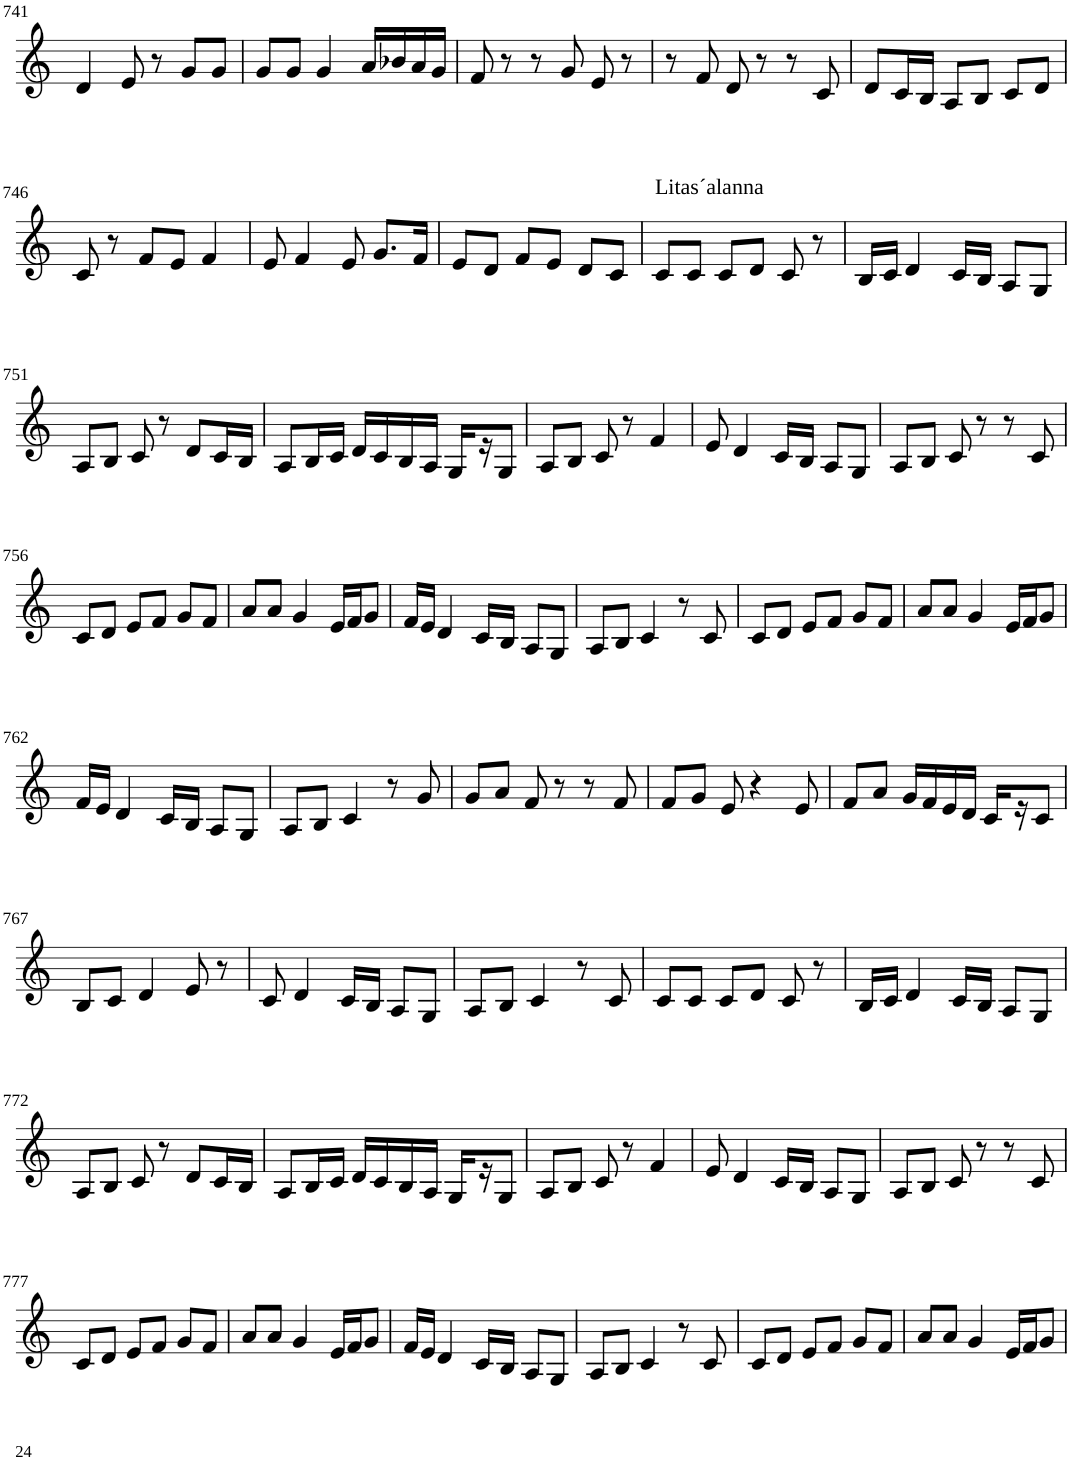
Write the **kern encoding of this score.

**kern
*part1
*staff1
*I"Violin
!!LO:PB:g=z
*clefG2
*k[]
*M3/4
=741
4d/
8e/
8r
8g/L
8g/J
=742
8g/L
8g/J
4g/
16a/LL
16b-X/
16a/
16g/JJ
=743
8f/
8r
8r
8g/
8e/
8r
=744
8r
8f/
8d/
8r
8r
8c/
=745
8d/L
16c/L
16B/JJ
8A/L
8B/J
8c/L
8d/J
!!LO:LB:g=z
=746
8c/
8r
8f/L
8e/J
4f/
=747
8e/
4f/
8e/
8.g/L
16f/Jk
=748
8e/L
8d/J
8f/L
8e/J
8d/L
8c/J
=749
!LO:TX:a:t=Litas´alanna
8c/L
8c/J
8c/L
8d/J
8c/
8r
=750
16B/LL
16c/JJ
4d/
16c/LL
16B/JJ
8A/L
8G/J
!!LO:LB:g=z
=751
8A/L
8B/J
8c/
8r
8d/L
16c/L
16B/JJ
=752
8A/L
16B/L
16c/JJ
16d/LL
16c/
16B/
16A/JJ
16G/LL
16r
8G/J
=753
8A/L
8B/J
8c/
8r
4f/
=754
8e/
4d/
16c/LL
16B/JJ
8A/L
8G/J
=755
8A/L
8B/J
8c/
8r
8r
8c/
!!LO:LB:g=z
=756
8c/L
8d/J
8e/L
8f/J
8g/L
8f/J
=757
8a/L
8a/J
4g/
16e/LL
16f/J
8g/J
=758
16f/LL
16e/JJ
4d/
16c/LL
16B/JJ
8A/L
8G/J
=759
8A/L
8B/J
4c/
8r
8c/
=760
8c/L
8d/J
8e/L
8f/J
8g/L
8f/J
=761
8a/L
8a/J
4g/
16e/LL
16f/J
8g/J
!!LO:LB:g=z
=762
16f/LL
16e/JJ
4d/
16c/LL
16B/JJ
8A/L
8G/J
=763
8A/L
8B/J
4c/
8r
8g/
=764
8g/L
8a/J
8f/
8r
8r
8f/
=765
8f/L
8g/J
8e/
4r
8e/
=766
8f/L
8a/J
16g/LL
16f/
16e/
16d/JJ
16c/LL
16r
8c/J
!!LO:LB:g=z
=767
8B/L
8c/J
4d/
8e/
8r
=768
8c/
4d/
16c/LL
16B/JJ
8A/L
8G/J
=769
8A/L
8B/J
4c/
8r
8c/
=770
8c/L
8c/J
8c/L
8d/J
8c/
8r
=771
16B/LL
16c/JJ
4d/
16c/LL
16B/JJ
8A/L
8G/J
!!LO:LB:g=z
=772
8A/L
8B/J
8c/
8r
8d/L
16c/L
16B/JJ
=773
8A/L
16B/L
16c/JJ
16d/LL
16c/
16B/
16A/JJ
16G/LL
16r
8G/J
=774
8A/L
8B/J
8c/
8r
4f/
=775
8e/
4d/
16c/LL
16B/JJ
8A/L
8G/J
=776
8A/L
8B/J
8c/
8r
8r
8c/
!!LO:LB:g=z
=777
8c/L
8d/J
8e/L
8f/J
8g/L
8f/J
=778
8a/L
8a/J
4g/
16e/LL
16f/J
8g/J
=779
16f/LL
16e/JJ
4d/
16c/LL
16B/JJ
8A/L
8G/J
=780
8A/L
8B/J
4c/
8r
8c/
=781
8c/L
8d/J
8e/L
8f/J
8g/L
8f/J
=782
8a/L
8a/J
4g/
16e/LL
16f/J
8g/J
=
*-
